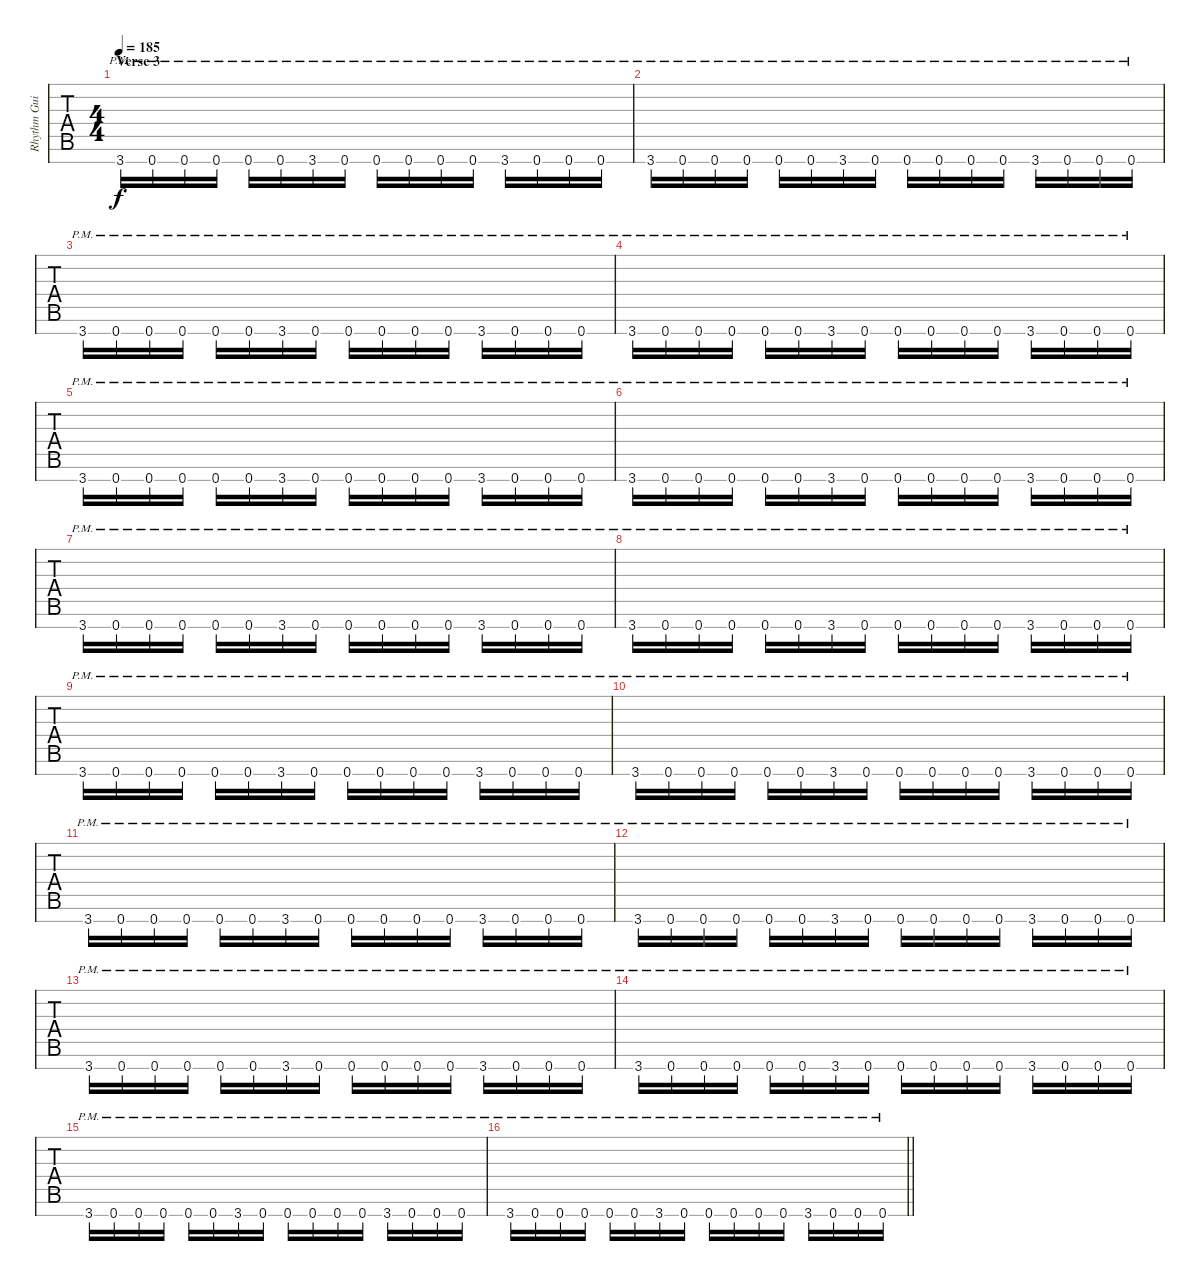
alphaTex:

\track ("Rhythm Guitar" "Rhythm Gui") {instrument distortionguitar}
\staff {tabs}
\tuning (F4 C4 G3 Eb3 Bb2 F2 C2) {hide}
\ts (4 4)
\section ("" "Verse 3")
\tempo 185
\clef g2
\ks c
3.7{pm}.16{dy f} 0.7{pm}.16 0.7{pm}.16 0.7{pm}.16 0.7{pm}.16 0.7{pm}.16 3.7{pm}.16 0.7{pm}.16 0.7{pm}.16 0.7{pm}.16 0.7{pm}.16 0.7{pm}.16 3.7{pm}.16 0.7{pm}.16 0.7{pm}.16 0.7{pm}.16 |
3.7{pm}.16 0.7{pm}.16 0.7{pm}.16 0.7{pm}.16 0.7{pm}.16 0.7{pm}.16 3.7{pm}.16 0.7{pm}.16 0.7{pm}.16 0.7{pm}.16 0.7{pm}.16 0.7{pm}.16 3.7{pm}.16 0.7{pm}.16 0.7{pm}.16 0.7{pm}.16 |
3.7{pm}.16 0.7{pm}.16 0.7{pm}.16 0.7{pm}.16 0.7{pm}.16 0.7{pm}.16 3.7{pm}.16 0.7{pm}.16 0.7{pm}.16 0.7{pm}.16 0.7{pm}.16 0.7{pm}.16 3.7{pm}.16 0.7{pm}.16 0.7{pm}.16 0.7{pm}.16 |
3.7{pm}.16 0.7{pm}.16 0.7{pm}.16 0.7{pm}.16 0.7{pm}.16 0.7{pm}.16 3.7{pm}.16 0.7{pm}.16 0.7{pm}.16 0.7{pm}.16 0.7{pm}.16 0.7{pm}.16 3.7{pm}.16 0.7{pm}.16 0.7{pm}.16 0.7{pm}.16 |
3.7{pm}.16 0.7{pm}.16 0.7{pm}.16 0.7{pm}.16 0.7{pm}.16 0.7{pm}.16 3.7{pm}.16 0.7{pm}.16 0.7{pm}.16 0.7{pm}.16 0.7{pm}.16 0.7{pm}.16 3.7{pm}.16 0.7{pm}.16 0.7{pm}.16 0.7{pm}.16 |
3.7{pm}.16 0.7{pm}.16 0.7{pm}.16 0.7{pm}.16 0.7{pm}.16 0.7{pm}.16 3.7{pm}.16 0.7{pm}.16 0.7{pm}.16 0.7{pm}.16 0.7{pm}.16 0.7{pm}.16 3.7{pm}.16 0.7{pm}.16 0.7{pm}.16 0.7{pm}.16 |
3.7{pm}.16 0.7{pm}.16 0.7{pm}.16 0.7{pm}.16 0.7{pm}.16 0.7{pm}.16 3.7{pm}.16 0.7{pm}.16 0.7{pm}.16 0.7{pm}.16 0.7{pm}.16 0.7{pm}.16 3.7{pm}.16 0.7{pm}.16 0.7{pm}.16 0.7{pm}.16 |
3.7{pm}.16 0.7{pm}.16 0.7{pm}.16 0.7{pm}.16 0.7{pm}.16 0.7{pm}.16 3.7{pm}.16 0.7{pm}.16 0.7{pm}.16 0.7{pm}.16 0.7{pm}.16 0.7{pm}.16 3.7{pm}.16 0.7{pm}.16 0.7{pm}.16 0.7{pm}.16 |
3.7{pm}.16 0.7{pm}.16 0.7{pm}.16 0.7{pm}.16 0.7{pm}.16 0.7{pm}.16 3.7{pm}.16 0.7{pm}.16 0.7{pm}.16 0.7{pm}.16 0.7{pm}.16 0.7{pm}.16 3.7{pm}.16 0.7{pm}.16 0.7{pm}.16 0.7{pm}.16 |
3.7{pm}.16 0.7{pm}.16 0.7{pm}.16 0.7{pm}.16 0.7{pm}.16 0.7{pm}.16 3.7{pm}.16 0.7{pm}.16 0.7{pm}.16 0.7{pm}.16 0.7{pm}.16 0.7{pm}.16 3.7{pm}.16 0.7{pm}.16 0.7{pm}.16 0.7{pm}.16 |
3.7{pm}.16 0.7{pm}.16 0.7{pm}.16 0.7{pm}.16 0.7{pm}.16 0.7{pm}.16 3.7{pm}.16 0.7{pm}.16 0.7{pm}.16 0.7{pm}.16 0.7{pm}.16 0.7{pm}.16 3.7{pm}.16 0.7{pm}.16 0.7{pm}.16 0.7{pm}.16 |
3.7{pm}.16 0.7{pm}.16 0.7{pm}.16 0.7{pm}.16 0.7{pm}.16 0.7{pm}.16 3.7{pm}.16 0.7{pm}.16 0.7{pm}.16 0.7{pm}.16 0.7{pm}.16 0.7{pm}.16 3.7{pm}.16 0.7{pm}.16 0.7{pm}.16 0.7{pm}.16 |
3.7{pm}.16 0.7{pm}.16 0.7{pm}.16 0.7{pm}.16 0.7{pm}.16 0.7{pm}.16 3.7{pm}.16 0.7{pm}.16 0.7{pm}.16 0.7{pm}.16 0.7{pm}.16 0.7{pm}.16 3.7{pm}.16 0.7{pm}.16 0.7{pm}.16 0.7{pm}.16 |
3.7{pm}.16 0.7{pm}.16 0.7{pm}.16 0.7{pm}.16 0.7{pm}.16 0.7{pm}.16 3.7{pm}.16 0.7{pm}.16 0.7{pm}.16 0.7{pm}.16 0.7{pm}.16 0.7{pm}.16 3.7{pm}.16 0.7{pm}.16 0.7{pm}.16 0.7{pm}.16 |
3.7{pm}.16 0.7{pm}.16 0.7{pm}.16 0.7{pm}.16 0.7{pm}.16 0.7{pm}.16 3.7{pm}.16 0.7{pm}.16 0.7{pm}.16 0.7{pm}.16 0.7{pm}.16 0.7{pm}.16 3.7{pm}.16 0.7{pm}.16 0.7{pm}.16 0.7{pm}.16 |
\barLineRight lightlight
3.7{pm}.16 0.7{pm}.16 0.7{pm}.16 0.7{pm}.16 0.7{pm}.16 0.7{pm}.16 3.7{pm}.16 0.7{pm}.16 0.7{pm}.16 0.7{pm}.16 0.7{pm}.16 0.7{pm}.16 3.7{pm}.16 0.7{pm}.16 0.7{pm}.16 0.7{pm}.16
